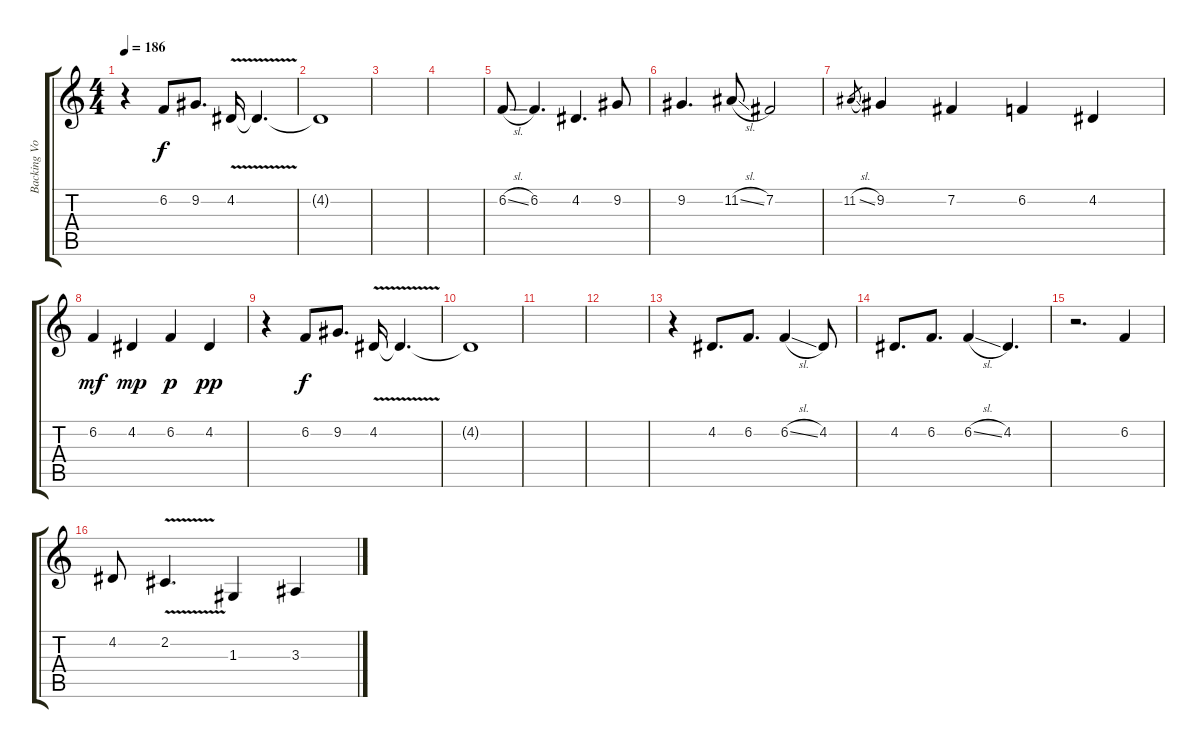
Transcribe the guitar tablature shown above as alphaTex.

\track ("Backing Vocals" "Backing Vo") {instrument voiceoohs}
\staff {score tabs}
\tuning (E4 B3 G3 D3 A2 E2) {hide}
\ts (4 4)
\tempo 186
\clef g2
\ks c
r.4{dy fff} 6.2.8{dy f} 9.2.8{d} 4.2{v}.16 4.2{t}.4{d} |
4.2{t}.1 |
|
|
6.2{sl}.8 6.2.4{d} 4.2.4{d} 9.2.8 |
9.2.4{d} 11.2{sl}.8 7.2.2 |
11.2{sl}.8{gr} 9.2.4 7.2.4 6.2.4 4.2.4 |
6.2.4{dy mf} 4.2.4{dy mp} 6.2.4{dy p} 4.2.4{dy pp} |
r.4 6.2.8{dy f} 9.2.8{d} 4.2{v}.16 4.2{t}.4{d} |
4.2{t}.1 |
|
|
r.4 4.2.8{d} 6.2.8{d} 6.2{sl}.4 4.2.8 |
4.2.8{d} 6.2.8{d} 6.2{sl}.4 4.2.4{d} |
r.2{d} 6.2.4 |
4.2.8 2.2{v}.4{d} 1.3.4 3.3.4
